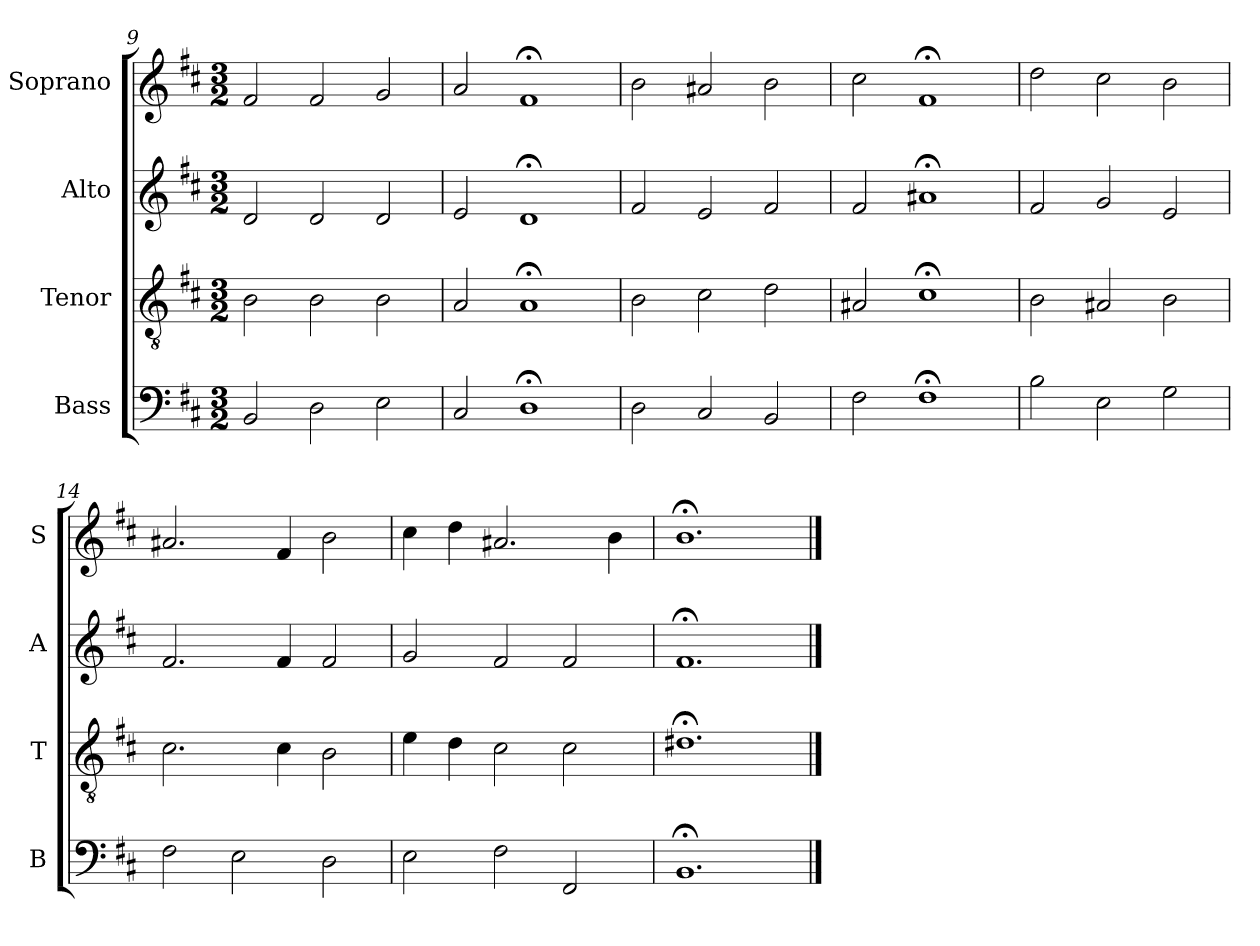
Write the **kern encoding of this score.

**kern	**kern	**kern	**kern
*part4	*part3	*part2	*part1
*staff4	*staff3	*staff2	*staff1
*I"Bass	*I"Tenor	*I"Alto	*I"Soprano
*I'B	*I'T	*I'A	*I'S
*clefF4	*clefGv2	*clefG2	*clefG2
*k[f#c#]	*k[f#c#]	*k[f#c#]	*k[f#c#]
*b:	*b:	*b:	*b:
*M3/2	*M3/2	*M3/2	*M3/2
=9	=9	=9	=9
2BB	2B	2d	2f#
2D	2B	2d	2f#
2E	2B	2d	2g
=10	=10	=10	=10
2C#	2Ai	2e	2a
1D;<	1A;<i	1d;<	1f#;<i
=11	=11	=11	=11
2D	2Bi	2f#	2bi
2C#	2c#	2e	2a#X
2BB	2d	2f#	2b
=12	=12	=12	=12
2F#	2A#X	2f#	2cc#
1F#;<	1c#;<	1a#X;<	1f#;<
=13	=13	=13	=13
2B	2B	2f#	2dd
2E	2A#X	2g	2cc#
2G	2B	2e	2b
=14	=14	=14	=14
2F#	2.c#	2.f#	2.a#X
2E	.	.	.
.	4c#	4f#	4f#
2Di	2Bi	2f#	2b
=15	=15	=15	=15
2Ei	4ei	2g	4cc#
.	4d	.	4dd
2F#	2c#	2f#	2.a#X
2FF#	2c#	2f#	.
.	.	.	4b
=16	=16	=16	=16
1.BB;<	1.d#X;<	1.f#;<	1.b;<
==	==	==	==
*-	*-	*-	*-
